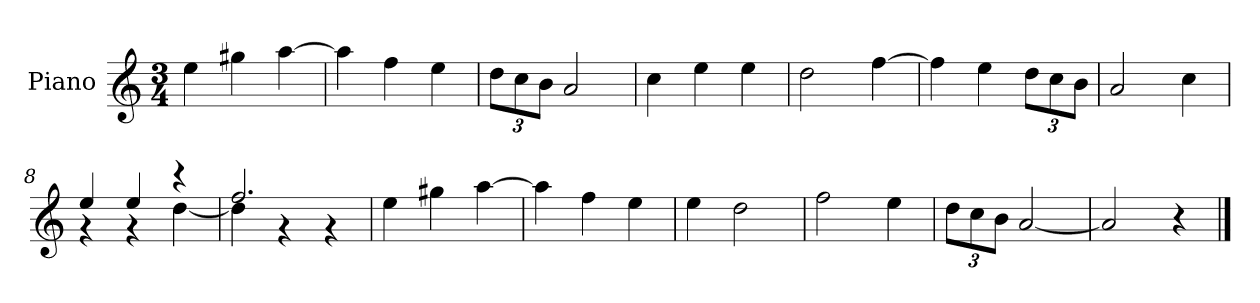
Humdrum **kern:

**kern
*part1
*staff1
*I"Piano
*I'P-no
*clefG2
*k[]
*M3/4
*MM177
=1
4ee\
4gg#X\
[4aa\
=2
4aa\]
4ff\
4ee\
=3
*Xbrackettup
12dd\L
12cc\
12b\J
2a/
=4
4cc\
4ee\
4ee\
=5
2dd\
[4ff\
=6
4ff\]
4ee\
12dd\L
12cc\
12b\J
=7
2a/
4cc\
=8
*^
4ee/	4r
4ee/	4r
4r	[4dd\
=9	=9
2.ff/	4dd\]
.	4r
.	4r
*v	*v
=10
4ee\
4gg#X\
[4aa\
!!LO:LB:g=z
=11
4aa\]
4ff\
4ee\
=12
4ee\
2dd\
=13
2ff\
4ee\
=14
12dd\L
12cc\
12b\J
[2a/
=15
2a/]
4r
==
*-
